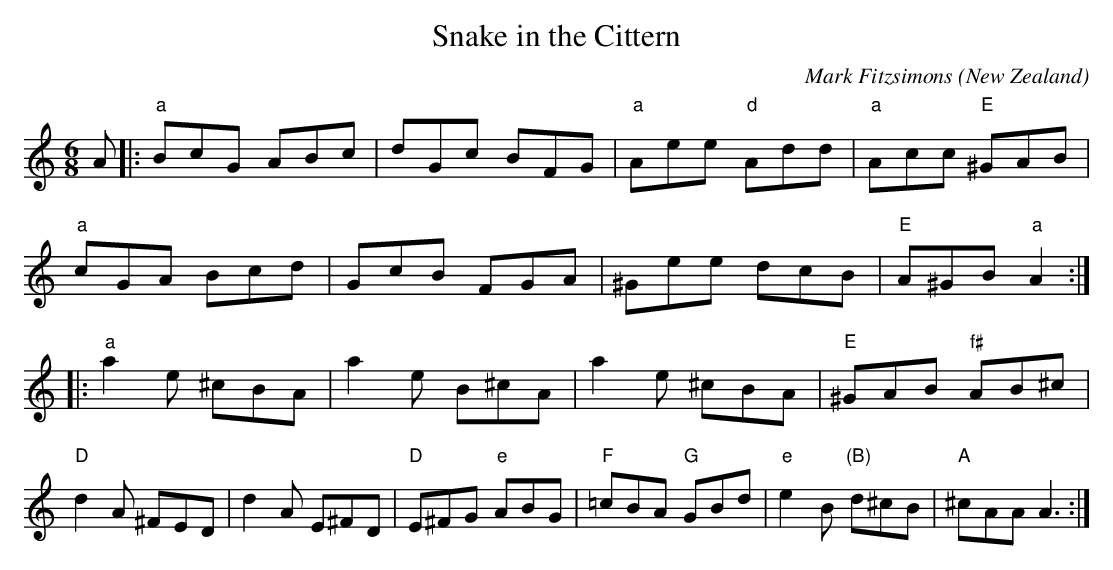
X:1
T:Snake in the Cittern
O:New Zealand
M:6/8
C:Mark Fitzsimons
K:Amin
A|:"a"BcG ABc|dGc BFG|"a"Aee "d"Add|"a"Acc "E"^GAB|
"a"cGA Bcd|GcB FGA|^Gee dcB| "E"A^GB "a"A2:|
|:"a"a2e ^cBA|a2e B^cA|a2e ^cBA|"E"^GAB "f#"AB^c|
"D"d2A ^FED|d2A E^FD|"D"E^FG "e"ABG|"F"=cBA "G"GBd|"e"e2B "(B)"d^cB|"A"^cAA A3:|
